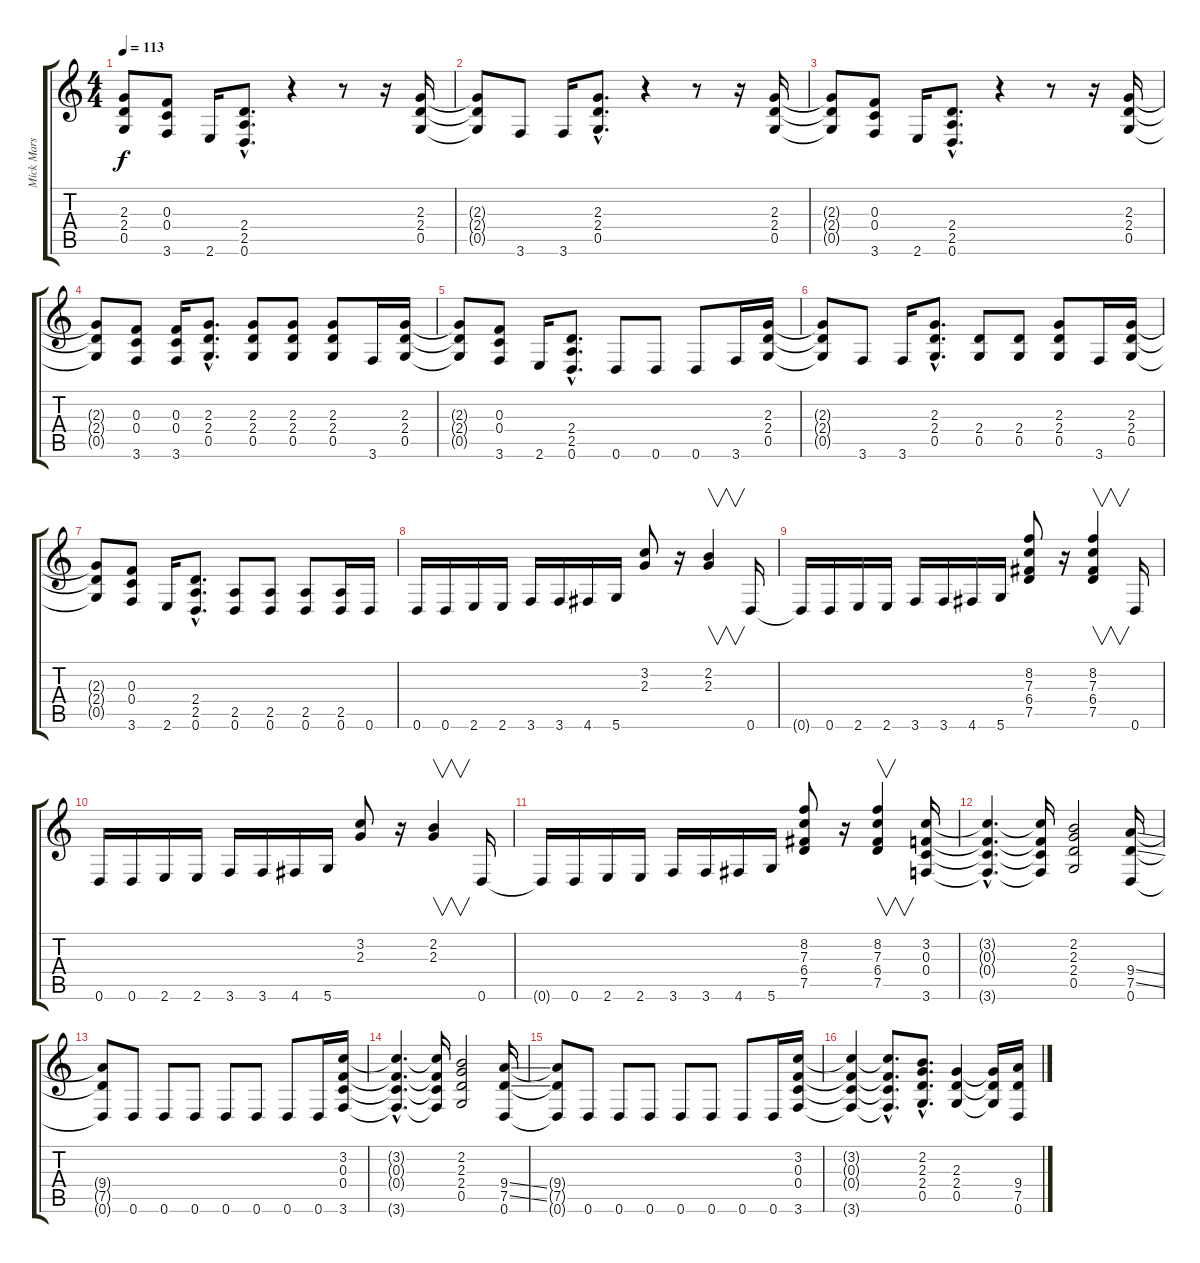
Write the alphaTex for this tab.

\track ("Mick Mars" "Mick Mars") {instrument overdrivenguitar}
\staff {score tabs}
\tuning (D4 A3 F3 C3 G2 D2) {hide}
\ts (4 4)
\tempo 113
\clef g2
\ks c
(2.3{t} 2.4{t} 0.5{t}).8{dy f} (0.3 0.4 3.6).8 2.6.16 (2.4{hac} 2.5{hac} 0.6{hac}).8{d} r.4 r.8 r.16 (2.3 2.4 0.5).16 |
(2.3{t} 2.4{t} 0.5{t}).8 3.6.8 3.6.16 (2.3{hac} 2.4{hac} 0.5{hac}).8{d} r.4 r.8 r.16 (2.3 2.4 0.5).16 |
(2.3{t} 2.4{t} 0.5{t}).8 (0.3 0.4 3.6).8 2.6.16 (2.4{hac} 2.5{hac} 0.6{hac}).8{d} r.4 r.8 r.16 (2.3 2.4 0.5).16 |
(2.3{t} 2.4{t} 0.5{t}).8 (0.3 0.4 3.6).8 (0.3 0.4 3.6).16 (2.3{hac} 2.4{hac} 0.5{hac}).8{d} (2.3 2.4 0.5).8 (2.3 2.4 0.5).8 (2.3 2.4 0.5).8 3.6.16 (2.3 2.4 0.5).16 |
(2.3{t} 2.4{t} 0.5{t}).8 (0.3 0.4 3.6).8 2.6.16 (2.4{hac} 2.5{hac} 0.6{hac}).8{d} 0.6.8 0.6.8 0.6.8 3.6.16 (2.3 2.4 0.5).16 |
(2.3{t} 2.4{t} 0.5{t}).8 3.6.8 3.6.16 (2.3{hac} 2.4{hac} 0.5{hac}).8{d} (2.4 0.5).8 (2.4 0.5).8 (2.3 2.4 0.5).8 3.6.16 (2.3 2.4 0.5).16 |
(2.3{t} 2.4{t} 0.5{t}).8 (0.3 0.4 3.6).8 2.6.16 (2.4{hac} 2.5{hac} 0.6{hac}).8{d} (2.5 0.6).8 (2.5 0.6).8 (2.5 0.6).8 (2.5 0.6).16 0.6.16 |
0.6.16 0.6.16 2.6.16 2.6.16 3.6.16 3.6.16 4.6.16 5.6.16 (3.2 2.3).8 r.16 (2.2 2.3).4{v} 0.6.16 |
0.6{t}.16 0.6.16 2.6.16 2.6.16 3.6.16 3.6.16 4.6.16 5.6.16 (8.2 7.3 6.4 7.5).8 r.16 (8.2 7.3 6.4 7.5).4{v} 0.6.16 |
0.6.16 0.6.16 2.6.16 2.6.16 3.6.16 3.6.16 4.6.16 5.6.16 (3.2 2.3).8 r.16 (2.2 2.3).4{v} 0.6.16 |
0.6{t}.16 0.6.16 2.6.16 2.6.16 3.6.16 3.6.16 4.6.16 5.6.16 (8.2 7.3 6.4 7.5).8 r.16 (8.2 7.3 6.4 7.5).4{v} (3.2 0.3 0.4 3.6).16 |
(3.2{hac t} 0.3{hac t} 0.4{hac t} 3.6{hac t}).4{d} (3.2{t} 0.3{t} 0.4{t} 3.6{t}).16 (2.2 2.3 2.4 0.5).2 (9.4{ss} 7.5{ss} 0.6).16 |
(9.4{t} 7.5{t} 0.6{t}).8 0.6.8 0.6.8 0.6.8 0.6.8 0.6.8 0.6.8 0.6.16 (3.2 0.3 0.4 3.6).16 |
(3.2{hac t} 0.3{hac t} 0.4{hac t} 3.6{hac t}).4{d} (3.2{t} 0.3{t} 0.4{t} 3.6{t}).16 (2.2 2.3 2.4 0.5).2 (9.4{ss} 7.5{ss} 0.6).16 |
(9.4{t} 7.5{t} 0.6{t}).8 0.6.8 0.6.8 0.6.8 0.6.8 0.6.8 0.6.8 0.6.16 (3.2 0.3 0.4 3.6).16 |
(3.2{t} 0.3{t} 0.4{t} 3.6{t}).4 (3.2{hac t} 0.3{hac t} 0.4{hac t} 3.6{hac t}).8{d} (2.2{hac} 2.3{hac} 2.4{hac} 0.5{hac}).8{d} (2.3 2.4 0.5).4 (2.3{t} 2.4{t} 0.5{t}).16 (9.4{ss} 7.5{ss} 0.6).16
